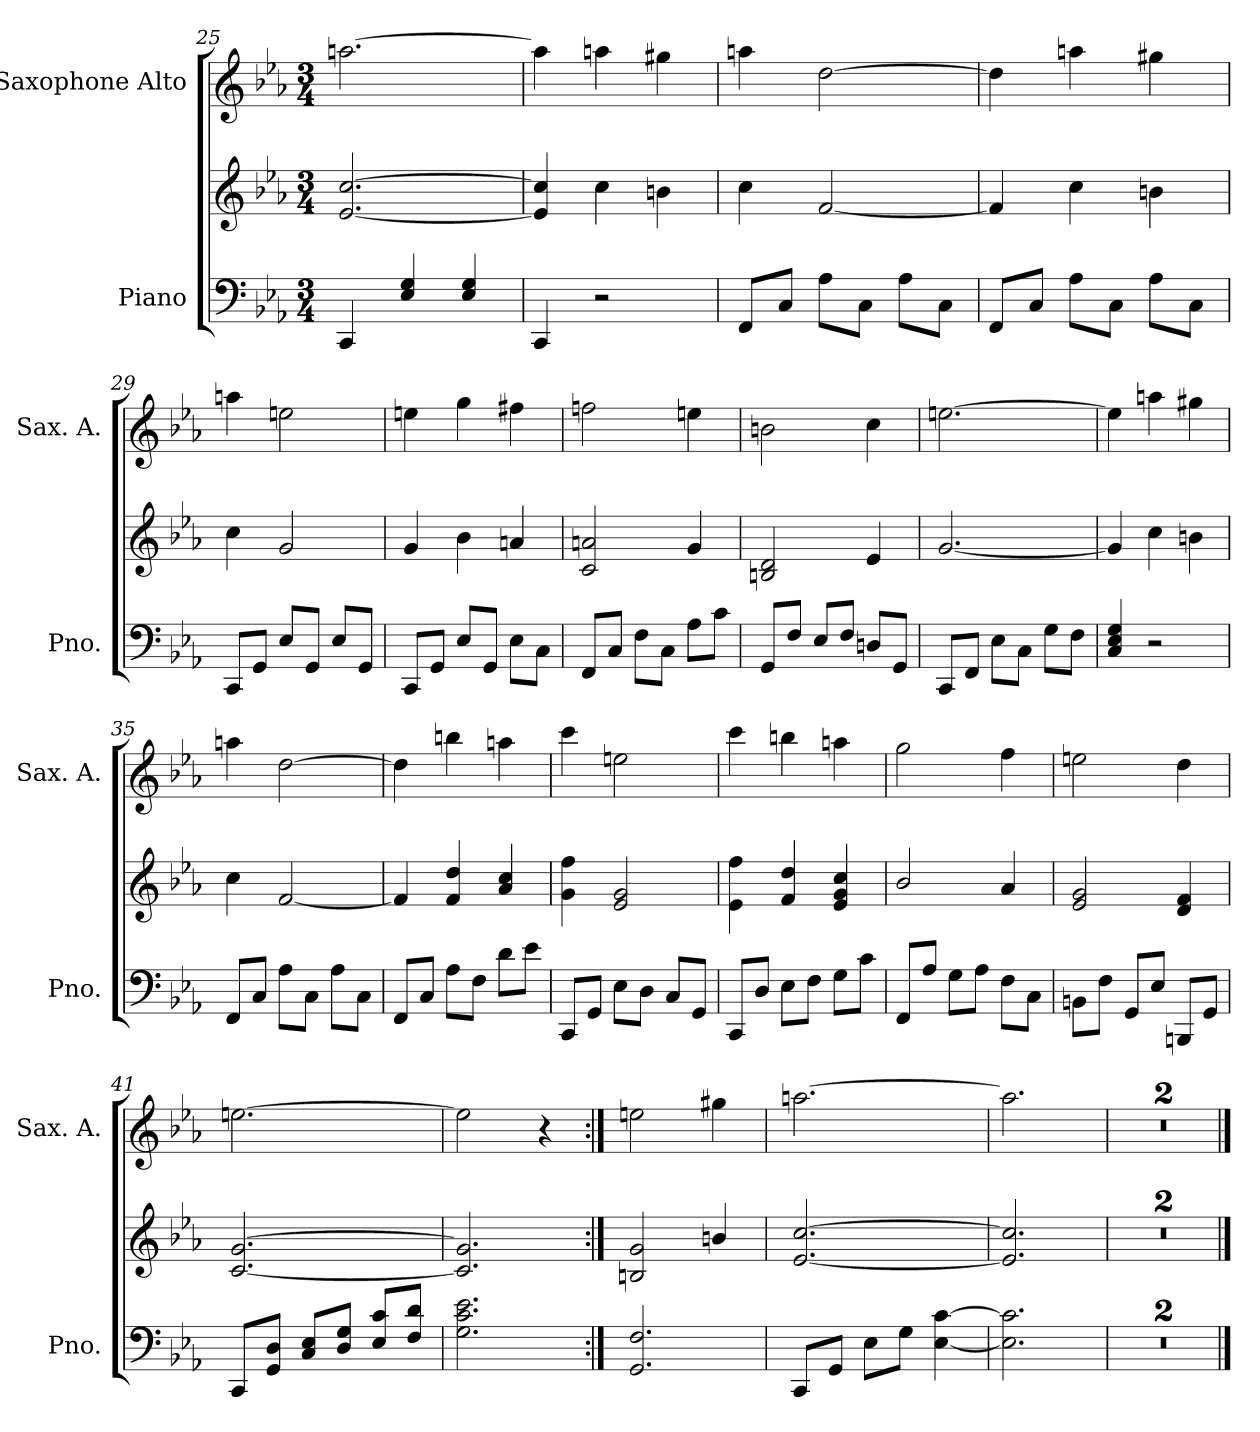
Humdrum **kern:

**kern	**kern	**kern
*part2	*part2	*part1
*staff3	*staff2	*staff1
*I"Piano	*	*I"Saxophone Alto
*I'Pno.	*	*I'Sax. A.
*clefF4	*clefG2	*clefG2
*	*	*ITrd5c9
*k[b-e-a-]	*k[b-e-a-]	*k[b-e-a-d-g-c-]
*M3/4	*M3/4	*M3/4
=25	=25	=25
4CC/	[2.e-/ [2.cc/	[2.ccn\
4E-/ 4G/	.	.
4E-/ 4G/	.	.
=26	=26	=26
4CC/	4e-/] 4cc/]	4cc\]
2r	4cc\	4ccn\
.	4bn\	4bn\
=27	=27	=27
8FF/L	4cc\	4ccn\
8C/J	.	.
8A-\L	[2f/	[2f\
8C\J	.	.
8A-\L	.	.
8C\J	.	.
=28	=28	=28
8FF/L	4f/]	4f\]
8C/J	.	.
8A-\L	4cc\	4ccn\
8C\J	.	.
8A-\L	4bn\	4bn\
8C\J	.	.
=29	=29	=29
8CC/L	4cc\	4ccn\
8GG/J	.	.
8E-/L	2g/	2gn\
8GG/J	.	.
8E-/L	.	.
8GG/J	.	.
=30	=30	=30
8CC/L	4g/	4gn\
8GG/J	.	.
8E-/L	4b-\	4b-\
8GG/J	.	.
8E-\L	4an/	4an\
8C\J	.	.
=31	=31	=31
8FF/L	2c/ 2an/	2a-X\
8C/J	.	.
8F\L	.	.
8C\J	.	.
8A-\L	4g/	4gn\
8c\J	.	.
=32	=32	=32
8GG/L	2Bn/ 2d/	2dn\
8F/J	.	.
8E-/L	.	.
8F/J	.	.
8Dn/L	4e-/	4e-\
8GG/J	.	.
=33	=33	=33
8CC/L	[2.g/	[2.gn\
8FF/J	.	.
8E-\L	.	.
8C\J	.	.
8G\L	.	.
8F\J	.	.
=34	=34	=34
4C/ 4E-/ 4G/	4g/]	4g\]
2r	4cc\	4ccn\
.	4bn\	4bn\
=35	=35	=35
8FF/L	4cc\	4ccn\
8C/J	.	.
8A-\L	[2f/	[2f\
8C\J	.	.
8A-\L	.	.
8C\J	.	.
=36	=36	=36
8FF/L	4f/]	4f\]
8C/J	.	.
8A-\L	4f/ 4dd/	4ddn\
8F\J	.	.
8d\L	4a-/ 4cc/	4ccn\
8e-\J	.	.
=37	=37	=37
8CC/L	4g\ 4ff\	4ee-\
8GG/J	.	.
8E-\L	2e-/ 2g/	2gn\
8D\J	.	.
8C/L	.	.
8GG/J	.	.
=38	=38	=38
8CC/L	4e-\ 4ff\	4ee-\
8D/J	.	.
8E-\L	4f/ 4dd/	4ddn\
8F\J	.	.
8G\L	4e-/ 4g/ 4cc/	4ccn\
8c\J	.	.
=39	=39	=39
8FF/L	2b-/	2b-\
8A-/J	.	.
8G\L	.	.
8A-\J	.	.
8F\L	4a-/	4a-\
8C\J	.	.
=40	=40	=40
8BBn\L	2e-/ 2g/	2gn\
8F\J	.	.
8GG/L	.	.
8E-/J	.	.
8BBBn/L	4d/ 4f/	4f\
8GG/J	.	.
=41	=41	=41
8CC/L	[2.c/ [2.g/	[2.gn\
8GG/ 8D/J	.	.
8C/ 8E-/L	.	.
8D/ 8G/J	.	.
8E-/ 8c/L	.	.
8F/ 8d/J	.	.
=42	=42	=42
2.G\ 2.c\ 2.e-\	2.c/] 2.g/]	2g\]
.	.	4r
=43:|!	=43:|!	=43:|!
2.GG/ 2.F/	2Bn/ 2g/	2gn\
.	4bn/	4bn\
=44	=44	=44
8CC/L	[2.e-/ [2.cc/	[2.ccn\
8GG/J	.	.
8E-\L	.	.
8G\J	.	.
[4E-\ [4c\	.	.
=45	=45	=45
2.E-\] 2.c\]	2.e-/] 2.cc/]	2.cc\]
=46	=46	=46
2.r	2.r	2.r
=47	=47	=47
2.r	2.r	2.r
==	==	==
*-	*-	*-
